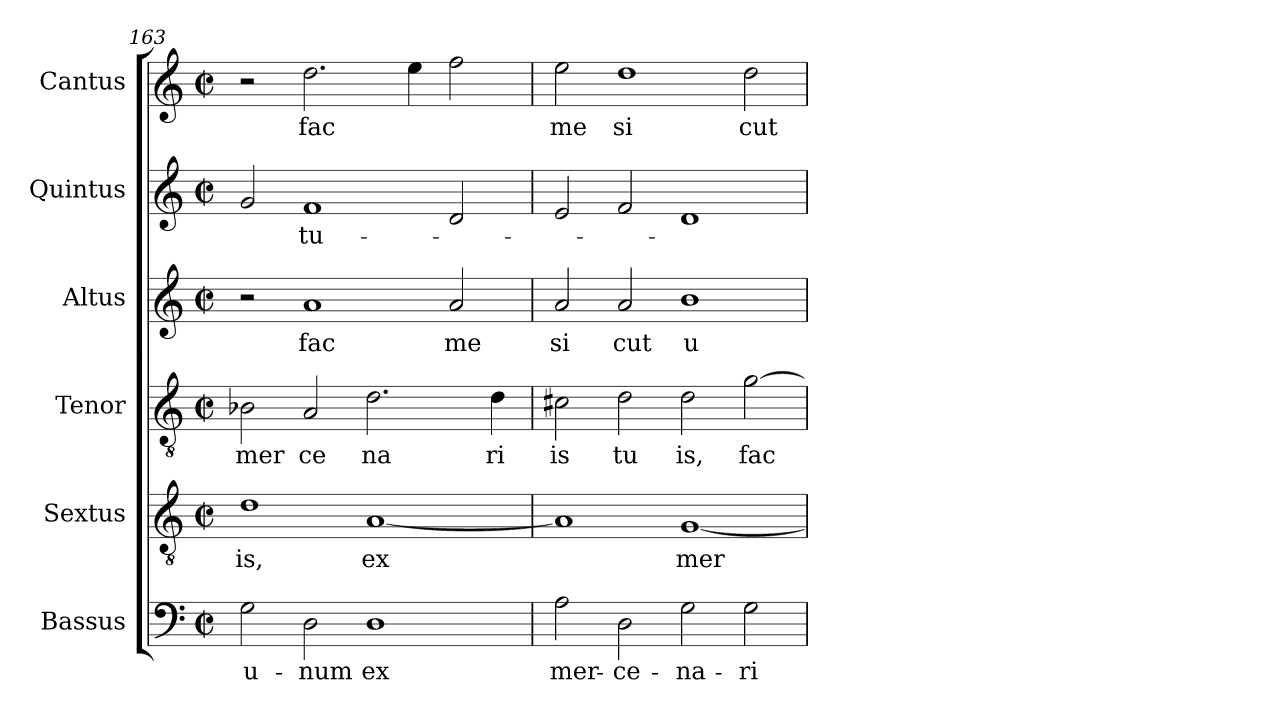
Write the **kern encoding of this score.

**kern	**text	**kern	**text	**kern	**text	**kern	**text	**kern	**text	**kern	**text
*part6	*part6	*part5	*part5	*part4	*part4	*part3	*part3	*part2	*part2	*part1	*part1
*staff6	*staff6	*staff5	*staff5	*staff4	*staff4	*staff3	*staff3	*staff2	*staff2	*staff1	*staff1
*I"Bassus	*	*I"Sextus	*	*I"Tenor	*	*I"Altus	*	*I"Quintus	*	*I"Cantus	*
*clefF4	*	*clefGv2	*	*clefGv2	*	*clefG2	*	*clefG2	*	*clefG2	*
*	*	*	*	*k[]	*	*k[]	*	*k[]	*	*	*
*	*	*	*	*C:	*	*C:	*	*C:	*	*	*
*M2/2	*	*M2/2	*	*M2/2	*	*M2/2	*	*M2/2	*	*M2/2	*
*met(c|)	*	*met(c|)	*	*met(c|)	*	*met(c|)	*	*met(c|)	*	*met(c|)	*
=163	=163	=163	=163	=163	=163	=163	=163	=163	=163	=163	=163
!	!LO:LY:b:cj	!	!LO:LY:b:cj	!	!LO:LY:b:cj	!	!	!	!	!	!
2G\	u-	1d	-is,	2B-X\	mer	2r	.	2g/	.	2r	.
!	!LO:LY:b:cj	!	!	!	!LO:LY:b:cj	!	!LO:LY:b:cj	!	!LO:LY:b:cj	!	!LO:LY:b
2D\	-num	.	.	2A/	ce	1a	fac	1f	tu-	2.dd\	fac
!	!LO:LY:b:cj	!	!LO:LY:b:cj	!	!LO:LY:b:cj	!	!	!	!	!	!
1D	ex	[<1A	ex	2.d\	na	.	.	.	.	.	.
.	.	.	.	.	.	.	.	.	.	4ee\	.
!	!	!	!	!	!	!	!LO:LY:b:cj	!	!	!	!
.	.	.	.	.	.	2a/	me	2d/	.	2ff\	.
!	!	!	!	!	!LO:LY:b:cj	!	!	!	!	!	!
.	.	.	.	4d\	ri	.	.	.	.	.	.
=164	=164	=164	=164	=164	=164	=164	=164	=164	=164	=164	=164
!	!LO:LY:b:cj	!	!	!	!LO:LY:b:cj	!	!LO:LY:b:cj	!	!	!	!LO:LY:b:cj
2A\	mer-	1A]	.	2c#X\	is	2a/	si	2e/	.	2ee\	me
!	!LO:LY:b:cj	!	!	!	!LO:LY:b:cj	!	!LO:LY:b:cj	!	!	!	!LO:LY:b:cj
2D\	-ce-	.	.	2d\	tu	2a/	cut	2f/	.	1dd	si
!	!LO:LY:b:cj	!	!LO:LY:b	!	!LO:LY:b:cj	!	!LO:LY:b:cj	!	!	!	!
2G\	-na-	[>1G	mer-	2d\	is,	1b	u	1d	.	.	.
!	!LO:LY:b:cj	!	!	!	!LO:LY:b	!	!	!	!	!	!LO:LY:b:cj
2G\	-ri-	.	.	[>2g\	fac	.	.	.	.	2dd\	cut
=	=	=	=	=	=	=	=	=	=	=	=
*-	*-	*-	*-	*-	*-	*-	*-	*-	*-	*-	*-
